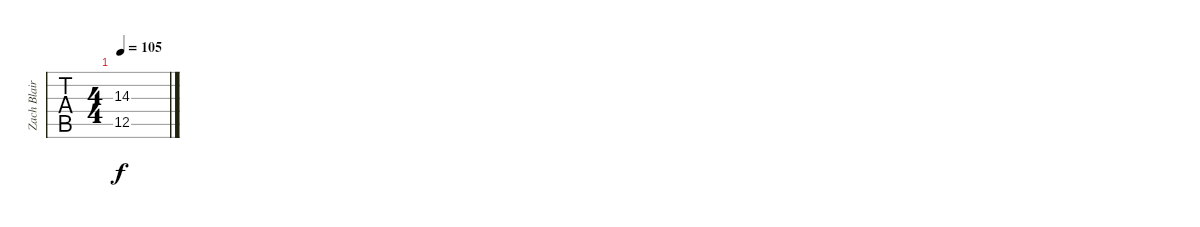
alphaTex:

\track ("Zach Blair - Guitar One" "Zach Blair") {instrument distortionguitar}
\staff {tabs}
\tuning (Eb4 Bb3 Gb3 Db3 Ab2 Eb2) {hide}
\ts (4 4)
\tempo 105
\clef g2
\ks db
(14.3{t} 12.5{t}).1{dy f}
